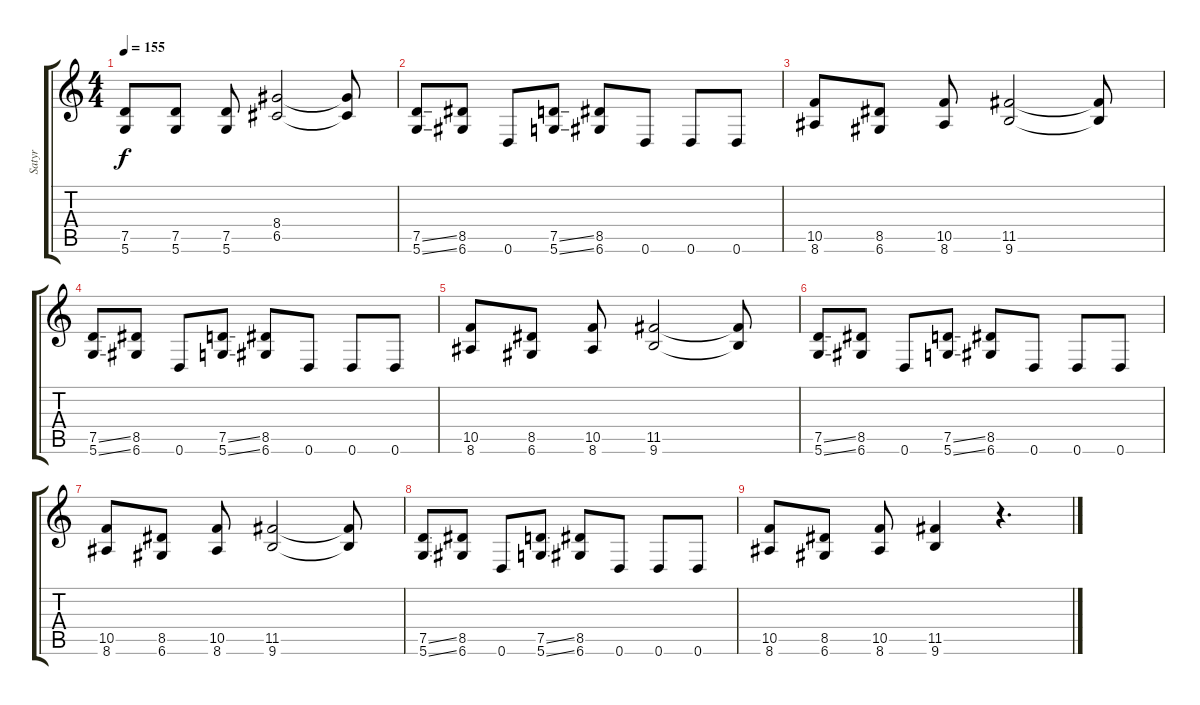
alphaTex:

\track ("Satyr" "Satyr") {instrument distortionguitar}
\staff {score tabs}
\tuning (D4 A3 F3 C3 G2 D2) {hide}
\ts (4 4)
\tempo 155
\clef g2
\ks c
(7.5 5.6).8{dy f} (7.5 5.6).8 (7.5 5.6).8 (8.4 6.5).2 (8.4{t} 6.5{t}).8 |
(7.5{ss} 5.6{ss}).8 (8.5 6.6).8 0.6.8 (7.5{ss} 5.6{ss}).8 (8.5 6.6).8 0.6.8 0.6.8 0.6.8 |
(10.5 8.6).8 (8.5 6.6).8 (10.5 8.6).8 (11.5 9.6).2 (11.5{t} 9.6{t}).8 |
(7.5{ss} 5.6{ss}).8 (8.5 6.6).8 0.6.8 (7.5{ss} 5.6{ss}).8 (8.5 6.6).8 0.6.8 0.6.8 0.6.8 |
(10.5 8.6).8 (8.5 6.6).8 (10.5 8.6).8 (11.5 9.6).2 (11.5{t} 9.6{t}).8 |
(7.5{ss} 5.6{ss}).8 (8.5 6.6).8 0.6.8 (7.5{ss} 5.6{ss}).8 (8.5 6.6).8 0.6.8 0.6.8 0.6.8 |
(10.5 8.6).8 (8.5 6.6).8 (10.5 8.6).8 (11.5 9.6).2 (11.5{t} 9.6{t}).8 |
(7.5{ss} 5.6{ss}).8 (8.5 6.6).8 0.6.8 (7.5{ss} 5.6{ss}).8 (8.5 6.6).8 0.6.8 0.6.8 0.6.8 |
(10.5 8.6).8 (8.5 6.6).8 (10.5 8.6).8 (11.5 9.6).4 r.4{d}
